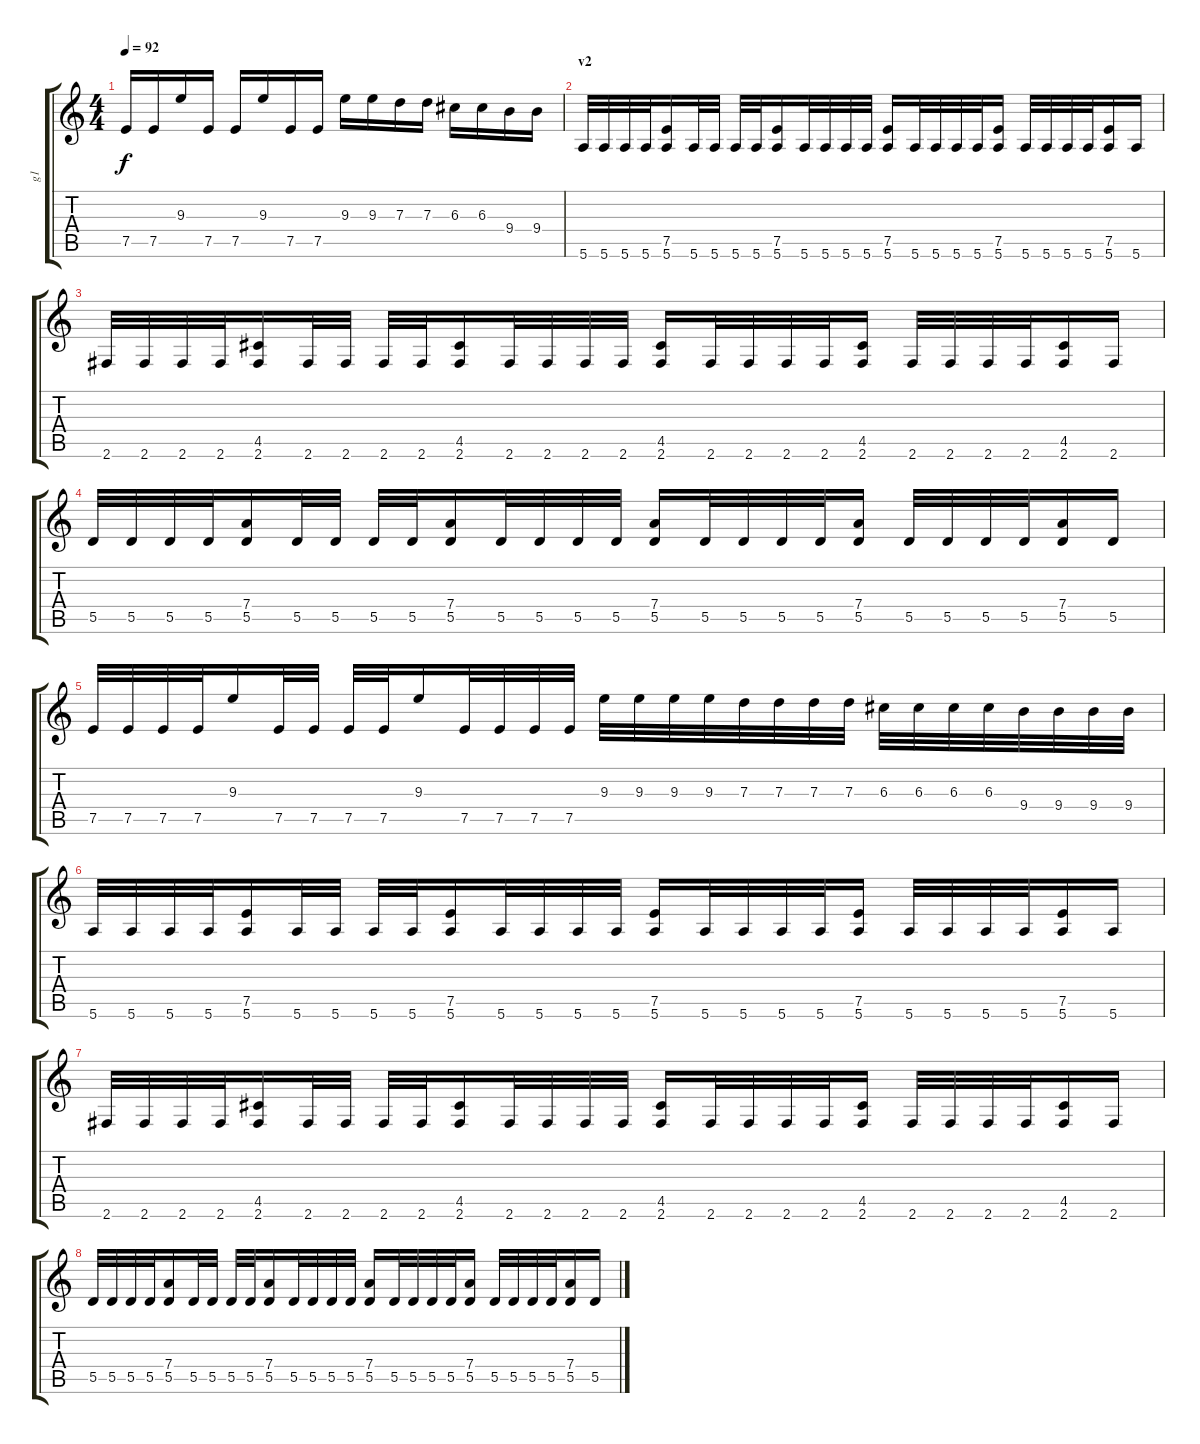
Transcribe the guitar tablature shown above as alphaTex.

\track ("g1" "g1") {instrument overdrivenguitar}
\staff {score tabs}
\tuning (E4 B3 G3 D3 A2 E2) {hide}
\ts (4 4)
\tempo 92
\clef g2
\ks c
7.5.16{dy f} 7.5.16 9.3.16 7.5.16 7.5.16 9.3.16 7.5.16 7.5.16 9.3.16 9.3.16 7.3.16 7.3.16 6.3.16 6.3.16 9.4.16 9.4.16 |
\section ("" "v2")
5.6.32 5.6.32 5.6.32 5.6.32 (7.5 5.6).16 5.6.32 5.6.32 5.6.32 5.6.32 (7.5 5.6).16 5.6.32 5.6.32 5.6.32 5.6.32 (7.5 5.6).16 5.6.32 5.6.32 5.6.32 5.6.32 (7.5 5.6).16 5.6.32 5.6.32 5.6.32 5.6.32 (7.5 5.6).16 5.6.16 |
2.6.32 2.6.32 2.6.32 2.6.32 (4.5 2.6).16 2.6.32 2.6.32 2.6.32 2.6.32 (4.5 2.6).16 2.6.32 2.6.32 2.6.32 2.6.32 (4.5 2.6).16 2.6.32 2.6.32 2.6.32 2.6.32 (4.5 2.6).16 2.6.32 2.6.32 2.6.32 2.6.32 (4.5 2.6).16 2.6.16 |
5.5.32 5.5.32 5.5.32 5.5.32 (7.4 5.5).16 5.5.32 5.5.32 5.5.32 5.5.32 (7.4 5.5).16 5.5.32 5.5.32 5.5.32 5.5.32 (7.4 5.5).16 5.5.32 5.5.32 5.5.32 5.5.32 (7.4 5.5).16 5.5.32 5.5.32 5.5.32 5.5.32 (7.4 5.5).16 5.5.16 |
7.5.32 7.5.32 7.5.32 7.5.32 9.3.16 7.5.32 7.5.32 7.5.32 7.5.32 9.3.16 7.5.32 7.5.32 7.5.32 7.5.32 9.3.32 9.3.32 9.3.32 9.3.32 7.3.32 7.3.32 7.3.32 7.3.32 6.3.32 6.3.32 6.3.32 6.3.32 9.4.32 9.4.32 9.4.32 9.4.32 |
5.6.32 5.6.32 5.6.32 5.6.32 (7.5 5.6).16 5.6.32 5.6.32 5.6.32 5.6.32 (7.5 5.6).16 5.6.32 5.6.32 5.6.32 5.6.32 (7.5 5.6).16 5.6.32 5.6.32 5.6.32 5.6.32 (7.5 5.6).16 5.6.32 5.6.32 5.6.32 5.6.32 (7.5 5.6).16 5.6.16 |
2.6.32 2.6.32 2.6.32 2.6.32 (4.5 2.6).16 2.6.32 2.6.32 2.6.32 2.6.32 (4.5 2.6).16 2.6.32 2.6.32 2.6.32 2.6.32 (4.5 2.6).16 2.6.32 2.6.32 2.6.32 2.6.32 (4.5 2.6).16 2.6.32 2.6.32 2.6.32 2.6.32 (4.5 2.6).16 2.6.16 |
5.5.32 5.5.32 5.5.32 5.5.32 (7.4 5.5).16 5.5.32 5.5.32 5.5.32 5.5.32 (7.4 5.5).16 5.5.32 5.5.32 5.5.32 5.5.32 (7.4 5.5).16 5.5.32 5.5.32 5.5.32 5.5.32 (7.4 5.5).16 5.5.32 5.5.32 5.5.32 5.5.32 (7.4 5.5).16 5.5.16
